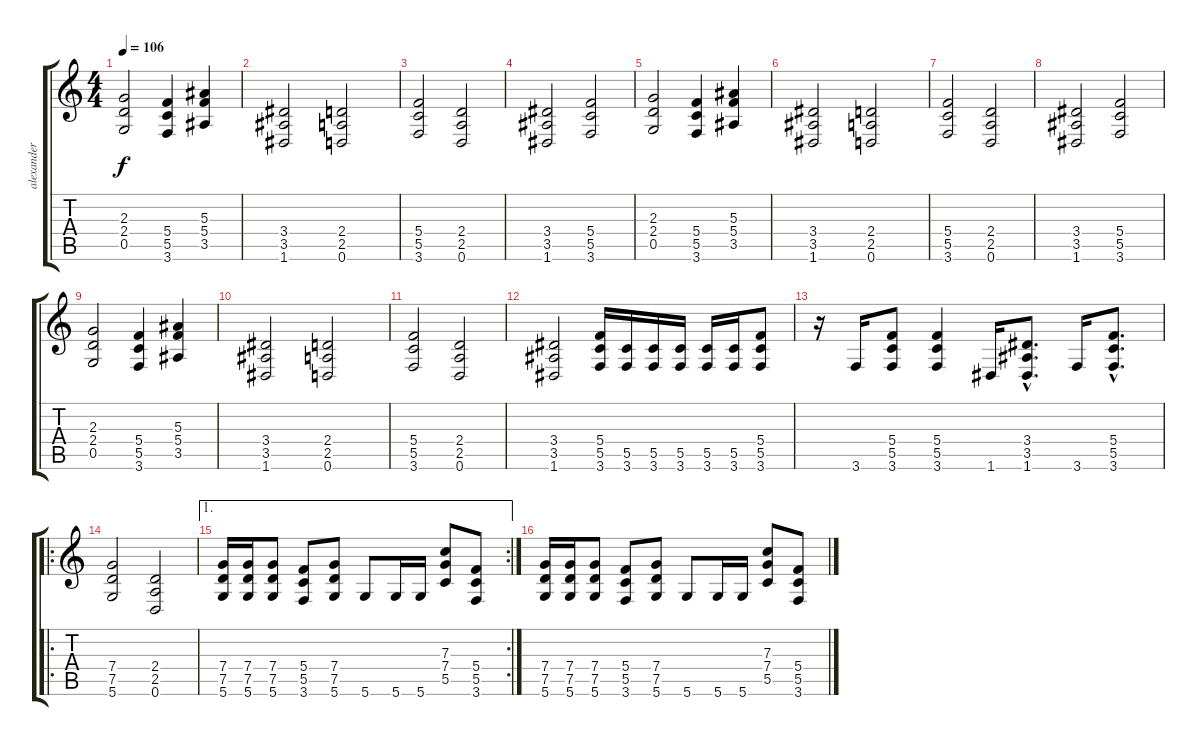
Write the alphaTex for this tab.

\track ("alexander" "alexander") {instrument overdrivenguitar}
\staff {score tabs}
\tuning (D4 A3 F3 C3 G2 D2) {hide}
\ts (4 4)
\tempo 106
\clef g2
\ks c
(2.3 2.4 0.5).2{dy f} (5.4 5.5 3.6).4 (5.3 5.4 3.5).4 |
(3.4 3.5 1.6).2 (2.4 2.5 0.6).2 |
(5.4 5.5 3.6).2 (2.4 2.5 0.6).2 |
(3.4 3.5 1.6).2 (5.4 5.5 3.6).2 |
(2.3 2.4 0.5).2 (5.4 5.5 3.6).4 (5.3 5.4 3.5).4 |
(3.4 3.5 1.6).2 (2.4 2.5 0.6).2 |
(5.4 5.5 3.6).2 (2.4 2.5 0.6).2 |
(3.4 3.5 1.6).2 (5.4 5.5 3.6).2 |
(2.3 2.4 0.5).2 (5.4 5.5 3.6).4 (5.3 5.4 3.5).4 |
(3.4 3.5 1.6).2 (2.4 2.5 0.6).2 |
(5.4 5.5 3.6).2 (2.4 2.5 0.6).2 |
(3.4 3.5 1.6).2 (5.4 5.5 3.6).16 (5.5 3.6).16 (5.5 3.6).16 (5.5 3.6).16 (5.5 3.6).16 (5.5 3.6).16 (5.4 5.5 3.6).8 |
r.16 3.6.16 (5.4 5.5 3.6).8 (5.4 5.5 3.6).4 1.6.16 (3.4{hac} 3.5{hac} 1.6{hac}).8{d} 3.6.16 (5.4{hac} 5.5{hac} 3.6{hac}).8{d} |
\ro
(7.4 7.5 5.6).2 (2.4 2.5 0.6).2 |
\ae 1
\rc 2
(7.4 7.5 5.6).16 (7.4 7.5 5.6).16 (7.4 7.5 5.6).8 (5.4 5.5 3.6).8 (7.4 7.5 5.6).8 5.6.8 5.6.16 5.6.16 (7.3 7.4 5.5).8 (5.4 5.5 3.6).8 |
(7.4 7.5 5.6).16 (7.4 7.5 5.6).16 (7.4 7.5 5.6).8 (5.4 5.5 3.6).8 (7.4 7.5 5.6).8 5.6.8 5.6.16 5.6.16 (7.3 7.4 5.5).8 (5.4 5.5 3.6).8
